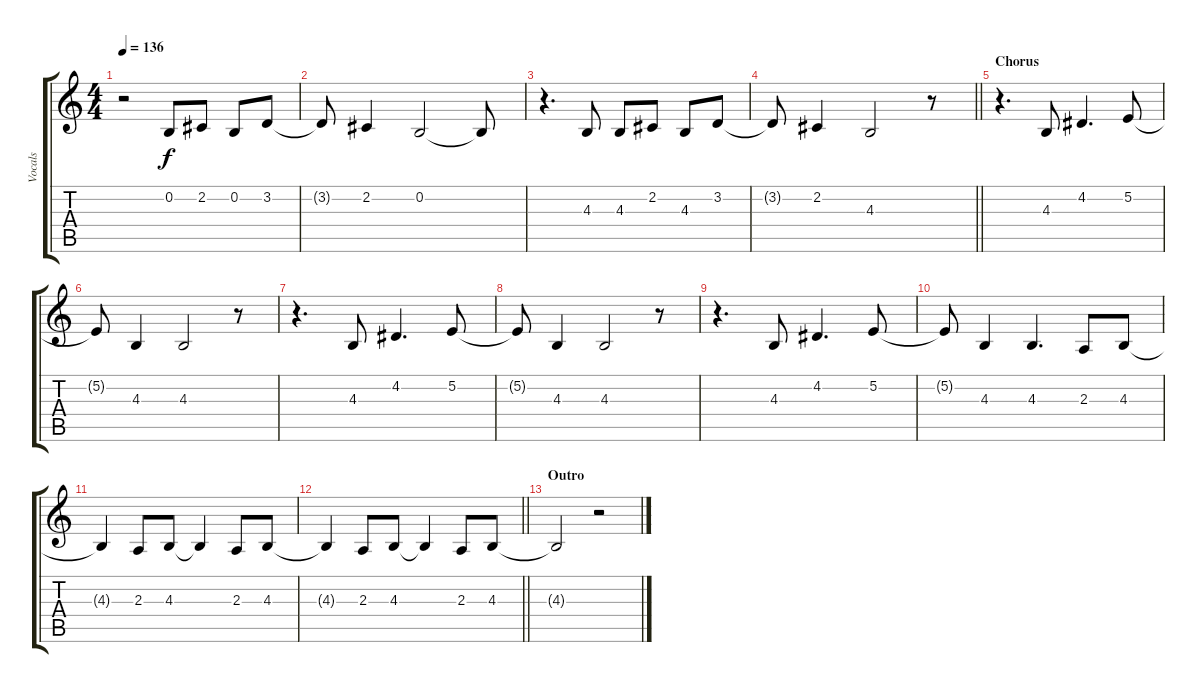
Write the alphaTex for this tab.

\track ("Vocals" "Vocals") {instrument tenorsax}
\staff {score tabs}
\tuning (E4 B3 G3 D3 A2 E2) {hide}
\ts (4 4)
\tempo 136
\clef g2
\ks c
r.2{dy f} 0.2.8 2.2.8 0.2.8 3.2.8 |
3.2{t}.8 2.2.4 0.2.2 0.2{t}.8 |
r.4{d} 4.3.8 4.3.8 2.2.8 4.3.8 3.2.8 |
\barLineRight lightlight
3.2{t}.8 2.2.4 4.3.2 r.8 |
\section ("" "Chorus")
r.4{d} 4.3.8 4.2.4{d} 5.2.8 |
5.2{t}.8 4.3.4 4.3.2 r.8 |
r.4{d} 4.3.8 4.2.4{d} 5.2.8 |
5.2{t}.8 4.3.4 4.3.2 r.8 |
r.4{d} 4.3.8 4.2.4{d} 5.2.8 |
5.2{t}.8 4.3.4 4.3.4{d} 2.3.8 4.3.8 |
4.3{t}.4 2.3.8 4.3.8 4.3{t}.4 2.3.8 4.3.8 |
\barLineRight lightlight
4.3{t}.4 2.3.8 4.3.8 4.3{t}.4 2.3.8 4.3.8 |
\section ("" "Outro")
4.3{t}.2 r.2
